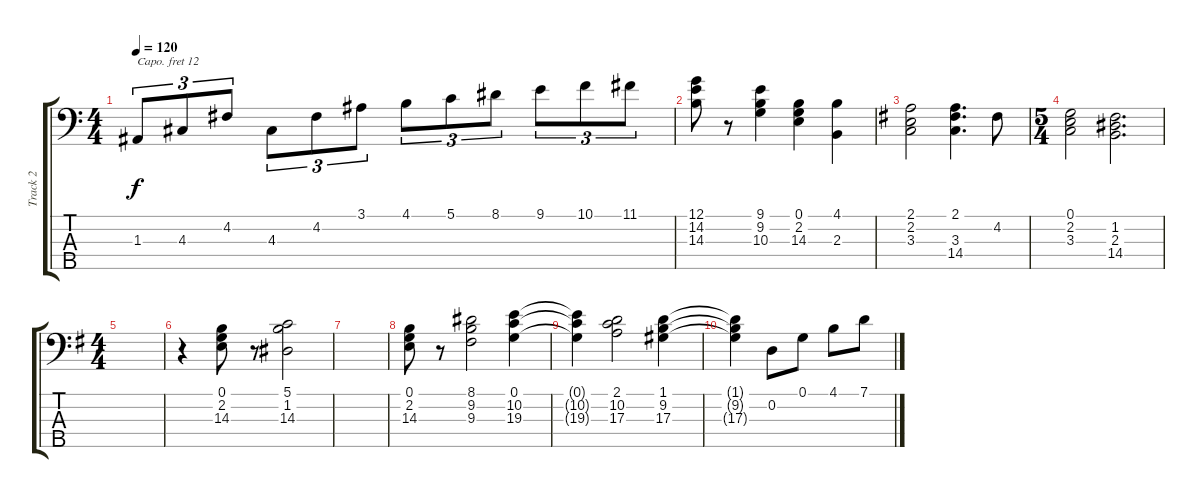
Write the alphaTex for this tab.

\track ("Track 2" "Track 2") {instrument acousticgrandpiano}
\staff {score tabs}
\capo 12
\tuning (G2 D2 A1 E1 B0) {hide}
\ts (4 4)
\tempo 120
\clef f4
\ks c
1.3.8{tu (3 2) dy f} 4.3.8{tu (3 2)} 4.2.8{tu (3 2)} 4.3.8{tu (3 2)} 4.2.8{tu (3 2)} 3.1.8{tu (3 2)} 4.1.8{tu (3 2)} 5.1.8{tu (3 2)} 8.1.8{tu (3 2)} 9.1.8{tu (3 2)} 10.1.8{tu (3 2)} 11.1.8{tu (3 2)} |
(12.1 14.2 14.3).8 r.8 (9.1 9.2 10.3).4 (0.1 2.2 14.3).4 (4.1 2.3).4 |
\ks eminor
(2.1 2.2 3.3).2 (2.1 3.3 14.4).4{d} 4.2.8 |
\ts (5 4)
(0.1 2.2 3.3).2 (1.2 2.3 14.4).2{d} |
\ts (4 4)
|
r.4 (0.1 2.2 14.3).8 r.8 (5.1 1.2 14.3).2 |
|
(0.1 2.2 14.3).8 r.8 (8.1 9.2 9.3).2 (0.1 10.2 19.3).4 |
(0.1{t} 10.2{t} 19.3{t}).4 (2.1 10.2 17.3).2 (1.1 9.2 17.3).4 |
(1.1{t} 9.2{t} 17.3{t}).4 0.2.8 0.1.8 4.1.8 7.1.8
